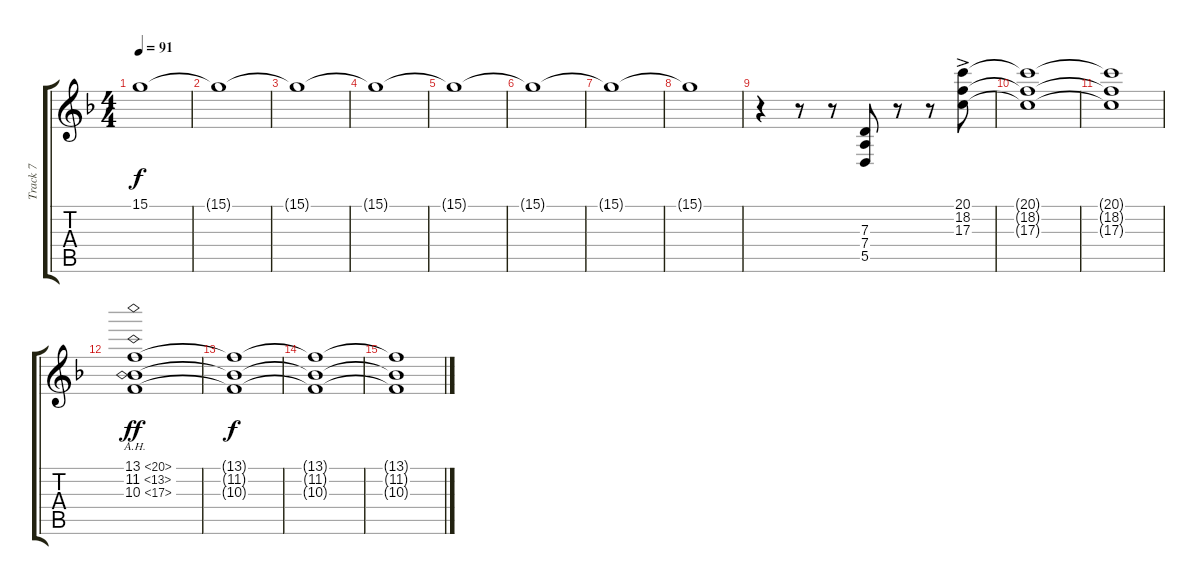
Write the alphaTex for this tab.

\track ("Track 7" "Track 7") {instrument pad8sweep}
\staff {score tabs}
\tuning (E4 B3 G3 D3 A2 E2) {hide}
\ts (4 4)
\tempo 91
\clef g2
\ks f
15.1{t}.1{dy f} |
15.1{t}.1 |
15.1{t}.1 |
15.1{t}.1 |
15.1{t}.1 |
15.1{t}.1 |
15.1{t}.1 |
15.1{t}.1 |
r.4 r.8 r.8 (7.3 7.4 5.5).8 r.8 r.8 (20.1 18.2 17.3{ac}).8 |
(20.1{t} 18.2{t} 17.3{t}).1 |
(20.1{t} 18.2{t} 17.3{t}).1 |
(13.1{ah 7} 11.2{ah 2} 10.3{ah 7}).1{dy ff} |
(13.1{t} 11.2{t} 10.3{t}).1{dy f} |
(13.1{t} 11.2{t} 10.3{t}).1 |
(13.1{t} 11.2{t} 10.3{t}).1
